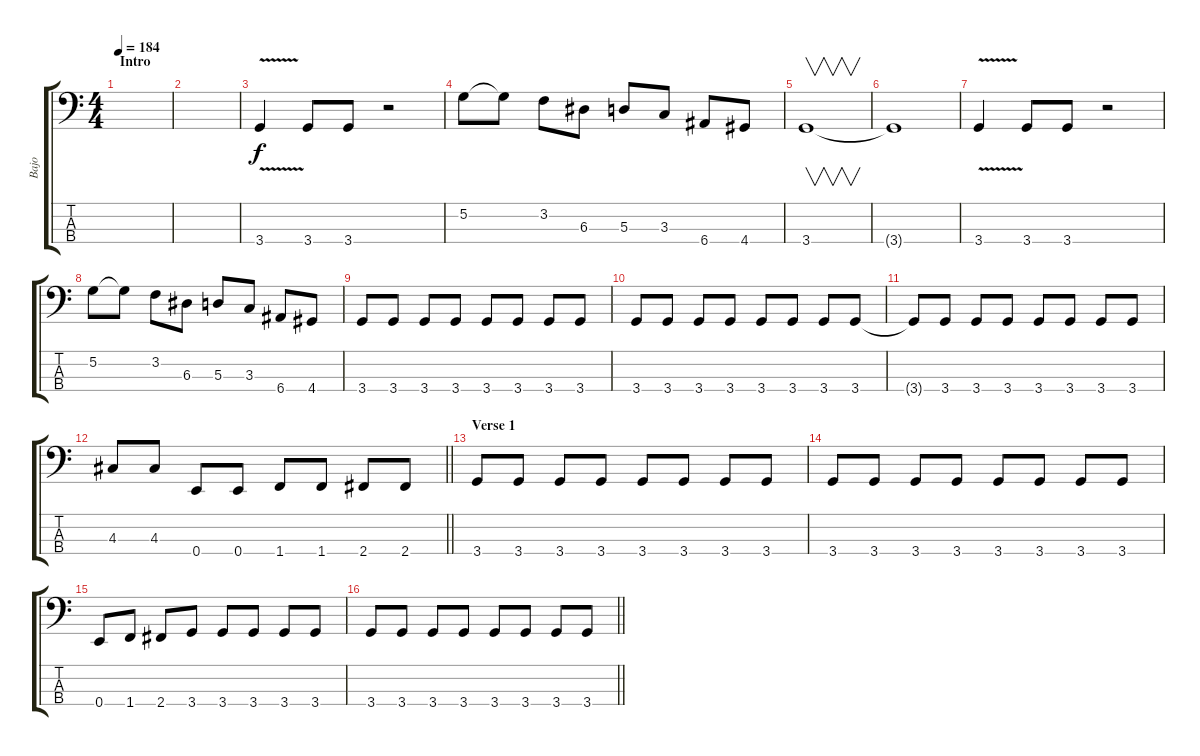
\track ("Bajo" "Bajo") {instrument electricbassfinger}
\staff {score tabs}
\tuning (G2 D2 A1 E1) {hide}
\ts (4 4)
\section ("" "Intro")
\tempo 184
\clef f4
\ks c
|
|
3.4{v}.4 3.4.8 3.4.8 r.2 |
5.2.8 5.2{t}.8 3.2.8 6.3.8 5.3.8 3.3.8 6.4.8 4.4.8 |
3.4.1{v} |
3.4{t}.1 |
3.4{v}.4 3.4.8 3.4.8 r.2 |
5.2.8 5.2{t}.8 3.2.8 6.3.8 5.3.8 3.3.8 6.4.8 4.4.8 |
3.4.8 3.4.8 3.4.8 3.4.8 3.4.8 3.4.8 3.4.8 3.4.8 |
3.4.8 3.4.8 3.4.8 3.4.8 3.4.8 3.4.8 3.4.8 3.4.8 |
3.4{t}.8 3.4.8 3.4.8 3.4.8 3.4.8 3.4.8 3.4.8 3.4.8 |
\barLineRight lightlight
4.3.8 4.3.8 0.4.8 0.4.8 1.4.8 1.4.8 2.4.8 2.4.8 |
\section ("" "Verse 1")
3.4.8 3.4.8 3.4.8 3.4.8 3.4.8 3.4.8 3.4.8 3.4.8 |
3.4.8 3.4.8 3.4.8 3.4.8 3.4.8 3.4.8 3.4.8 3.4.8 |
0.4.8 1.4.8 2.4.8 3.4.8 3.4.8 3.4.8 3.4.8 3.4.8 |
\barLineRight lightlight
3.4.8 3.4.8 3.4.8 3.4.8 3.4.8 3.4.8 3.4.8 3.4.8
